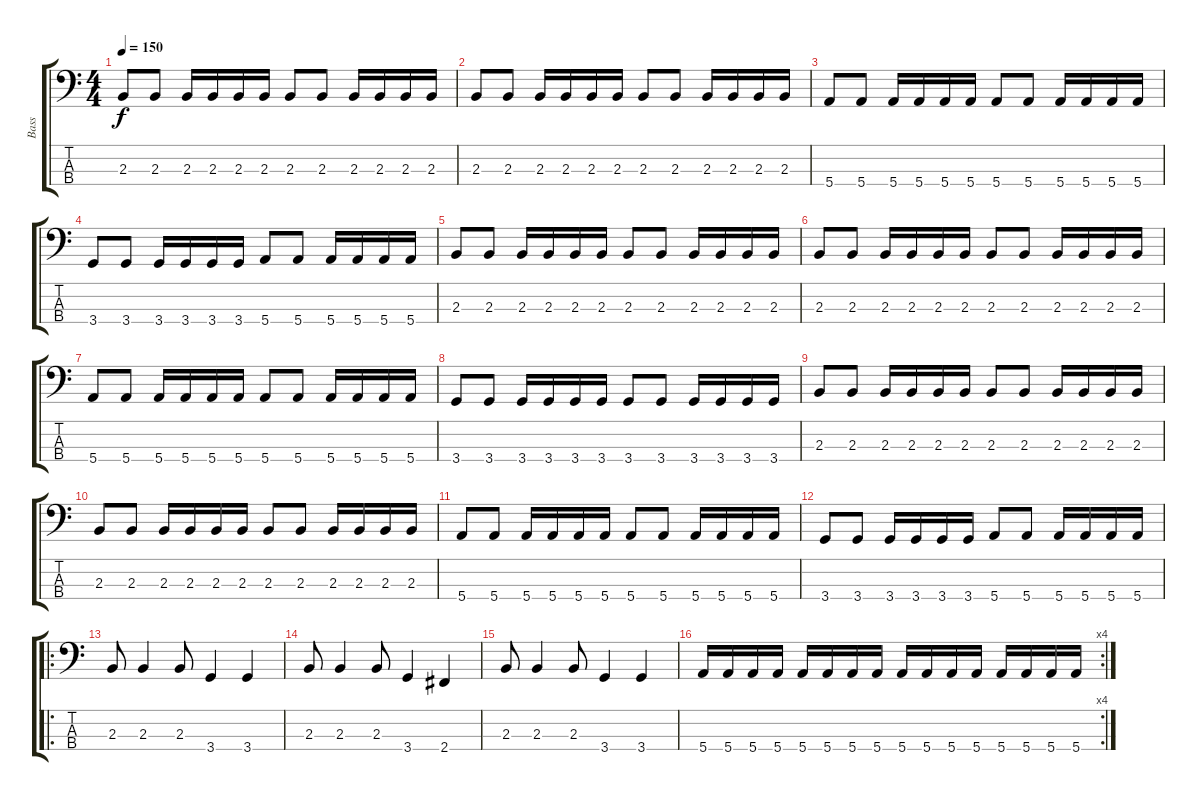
\track ("Bass" "Bass") {instrument electricbasspick}
\staff {score tabs}
\tuning (G2 D2 A1 E1) {hide}
\ts (4 4)
\tempo 150
\clef f4
\ks c
2.3.8{dy f} 2.3.8 2.3.16 2.3.16 2.3.16 2.3.16 2.3.8 2.3.8 2.3.16 2.3.16 2.3.16 2.3.16 |
2.3.8 2.3.8 2.3.16 2.3.16 2.3.16 2.3.16 2.3.8 2.3.8 2.3.16 2.3.16 2.3.16 2.3.16 |
5.4.8 5.4.8 5.4.16 5.4.16 5.4.16 5.4.16 5.4.8 5.4.8 5.4.16 5.4.16 5.4.16 5.4.16 |
3.4.8 3.4.8 3.4.16 3.4.16 3.4.16 3.4.16 5.4.8 5.4.8 5.4.16 5.4.16 5.4.16 5.4.16 |
2.3.8 2.3.8 2.3.16 2.3.16 2.3.16 2.3.16 2.3.8 2.3.8 2.3.16 2.3.16 2.3.16 2.3.16 |
2.3.8 2.3.8 2.3.16 2.3.16 2.3.16 2.3.16 2.3.8 2.3.8 2.3.16 2.3.16 2.3.16 2.3.16 |
5.4.8 5.4.8 5.4.16 5.4.16 5.4.16 5.4.16 5.4.8 5.4.8 5.4.16 5.4.16 5.4.16 5.4.16 |
3.4.8 3.4.8 3.4.16 3.4.16 3.4.16 3.4.16 3.4.8 3.4.8 3.4.16 3.4.16 3.4.16 3.4.16 |
2.3.8 2.3.8 2.3.16 2.3.16 2.3.16 2.3.16 2.3.8 2.3.8 2.3.16 2.3.16 2.3.16 2.3.16 |
2.3.8 2.3.8 2.3.16 2.3.16 2.3.16 2.3.16 2.3.8 2.3.8 2.3.16 2.3.16 2.3.16 2.3.16 |
5.4.8 5.4.8 5.4.16 5.4.16 5.4.16 5.4.16 5.4.8 5.4.8 5.4.16 5.4.16 5.4.16 5.4.16 |
3.4.8 3.4.8 3.4.16 3.4.16 3.4.16 3.4.16 5.4.8 5.4.8 5.4.16 5.4.16 5.4.16 5.4.16 |
\ro
2.3.8 2.3.4 2.3.8 3.4.4 3.4.4 |
2.3.8 2.3.4 2.3.8 3.4.4 2.4.4 |
2.3.8 2.3.4 2.3.8 3.4.4 3.4.4 |
\rc 4
5.4.16 5.4.16 5.4.16 5.4.16 5.4.16 5.4.16 5.4.16 5.4.16 5.4.16 5.4.16 5.4.16 5.4.16 5.4.16 5.4.16 5.4.16 5.4.16
